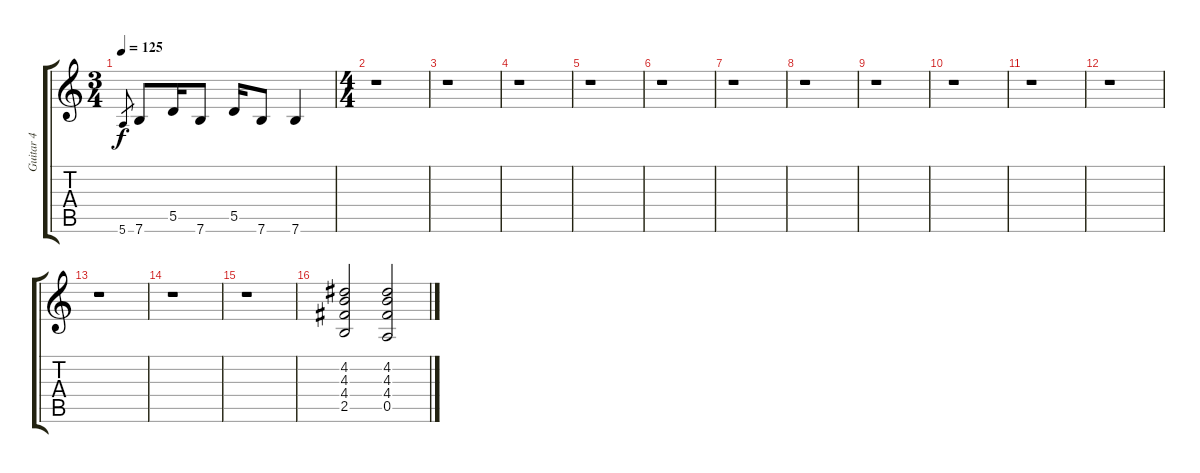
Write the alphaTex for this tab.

\track ("Guitar 4" "Guitar 4") {instrument overdrivenguitar}
\staff {score tabs}
\tuning (E4 B3 G3 D3 A2 E2) {hide}
\ts (3 4)
\tempo 125
\clef g2
\ks c
5.6.8{gr dy f} 7.6.8 5.5.16 7.6.8 5.5.16 7.6.8 7.6.4 |
\ts (4 4)
r.1 |
r.1 |
r.1 |
r.1 |
r.1 |
r.1 |
r.1 |
r.1 |
r.1 |
r.1 |
r.1 |
r.1 |
r.1 |
r.1 |
(4.2 4.3 4.4 2.5).2 (4.2 4.3 4.4 0.5).2
